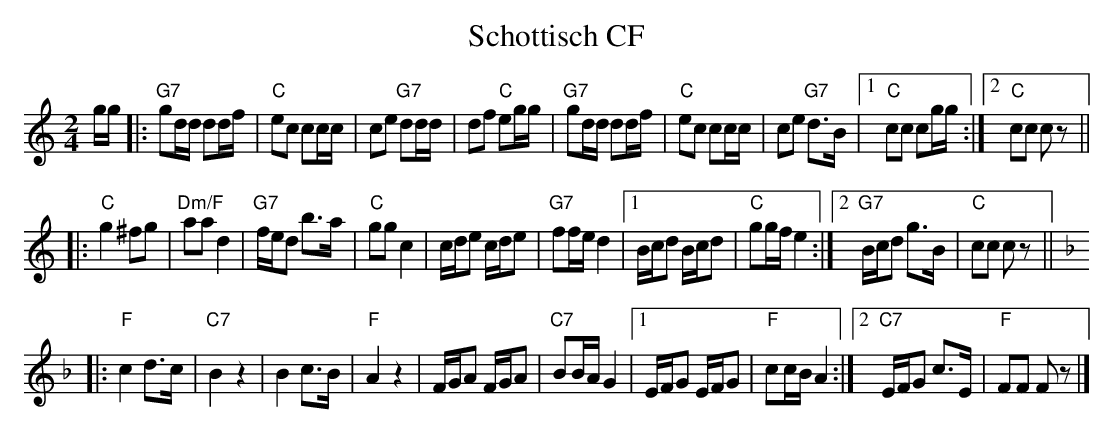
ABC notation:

X:1
T: Schottisch CF
M:2/4
L:1/16
K:C %%MIDI gchordon
gg |: "G7"g2dd d2df | "C"e2c2 c2cc | c2e2 "G7"d2dd | d2f2 "C"e2gg | "G7"g2dd d2df | "C"e2c2 c2cc | c2e2 "G7"d3B |1 "C"c2c2 c2gg :|2 "C"c2c2 c2z2 || [L:1/8]
|: "C"g2 ^fg | "Dm/F"aa d2 | "G7"f/e/d b>a | "C"gg c2 | c/d/e c/d/e | "G7"ff/e/ d2 |1 B/c/d B/c/d | "C"gg/f/ e2 :|2 "G7"B/c/d g>B | "C"cc cz ||
|: [K:F] "F"c2d>c | "C7"B2z2 | B2c>B | "F"A2z2 | F/G/A F/G/A | "C7"BB/A/ G2 |1 E/F/G E/F/G | "F"cc/B/ A2 :|2 "C7"E/F/G c>E | "F"FF Fz |]
